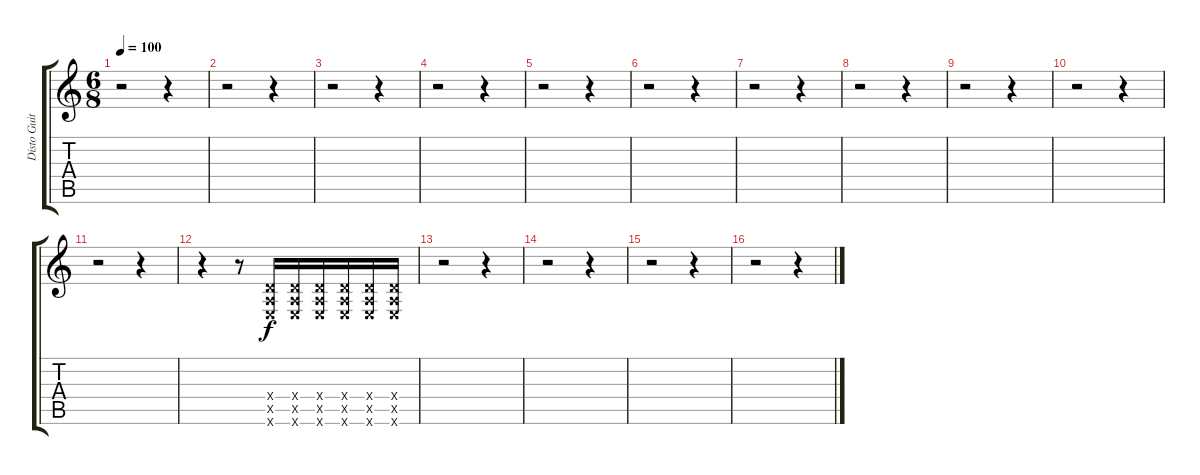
\track ("Disto Guit" "Disto Guit") {instrument distortionguitar}
\staff {score tabs}
\tuning (E4 B3 G3 D3 A2 E2) {hide}
\ts (6 8)
\tempo 100
\clef g2
\ks c
r.2{dy f instrument distortionguitar} r.4 |
r.2 r.4 |
r.2 r.4 |
r.2 r.4 |
r.2 r.4 |
r.2 r.4 |
r.2 r.4 |
r.2 r.4 |
r.2 r.4 |
r.2 r.4 |
r.2 r.4 |
r.4 r.8 (0.4{x} 0.5{x} 0.6{x}).16 (0.4{x} 0.5{x} 0.6{x}).16 (0.4{x} 0.5{x} 0.6{x}).16 (0.4{x} 0.5{x} 0.6{x}).16 (0.4{x} 0.5{x} 0.6{x}).16 (0.4{x} 0.5{x} 0.6{x}).16 |
r.2 r.4 |
r.2 r.4 |
r.2 r.4 |
r.2 r.4
